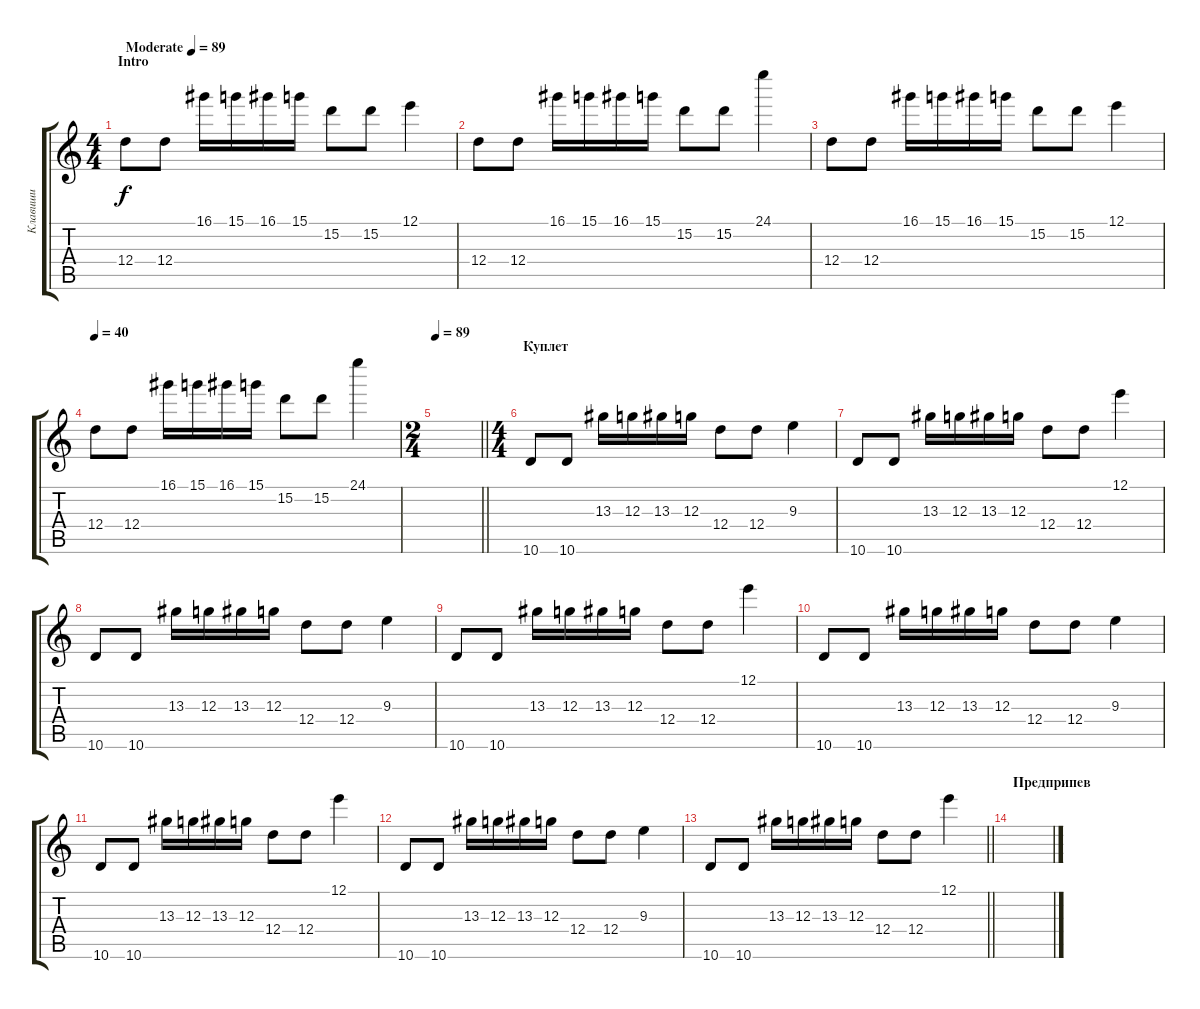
\track ("Клавиши" "Клавиши") {instrument synthbass1}
\staff {score tabs}
\tuning (E4 B3 G3 D3 A2 E2) {hide}
\ts (4 4)
\section ("" "Intro")
\tempo (89 "Moderate")
\clef g2
\ks c
12.4.8{dy f instrument synthbass1} 12.4.8 16.1.16 15.1.16 16.1.16 15.1.16 15.2.8 15.2.8 12.1.4 |
12.4.8 12.4.8 16.1.16 15.1.16 16.1.16 15.1.16 15.2.8 15.2.8 24.1.4 |
12.4.8 12.4.8 16.1.16 15.1.16 16.1.16 15.1.16 15.2.8 15.2.8 12.1.4 |
\tempo 40
12.4.8 12.4.8 16.1.16 15.1.16 16.1.16 15.1.16 15.2.8 15.2.8 24.1.4 |
\ts (2 4)
\tempo 89
\barLineRight lightlight
|
\ts (4 4)
\section ("" "Куплет")
10.6.8 10.6.8 13.3.16 12.3.16 13.3.16 12.3.16 12.4.8 12.4.8 9.3.4 |
10.6.8 10.6.8 13.3.16 12.3.16 13.3.16 12.3.16 12.4.8 12.4.8 12.1.4 |
10.6.8 10.6.8 13.3.16 12.3.16 13.3.16 12.3.16 12.4.8 12.4.8 9.3.4 |
10.6.8 10.6.8 13.3.16 12.3.16 13.3.16 12.3.16 12.4.8 12.4.8 12.1.4 |
10.6.8 10.6.8 13.3.16 12.3.16 13.3.16 12.3.16 12.4.8 12.4.8 9.3.4 |
10.6.8 10.6.8 13.3.16 12.3.16 13.3.16 12.3.16 12.4.8 12.4.8 12.1.4 |
10.6.8 10.6.8 13.3.16 12.3.16 13.3.16 12.3.16 12.4.8 12.4.8 9.3.4 |
\barLineRight lightlight
10.6.8 10.6.8 13.3.16 12.3.16 13.3.16 12.3.16 12.4.8 12.4.8 12.1.4 |
\section ("" "Предприпев")
